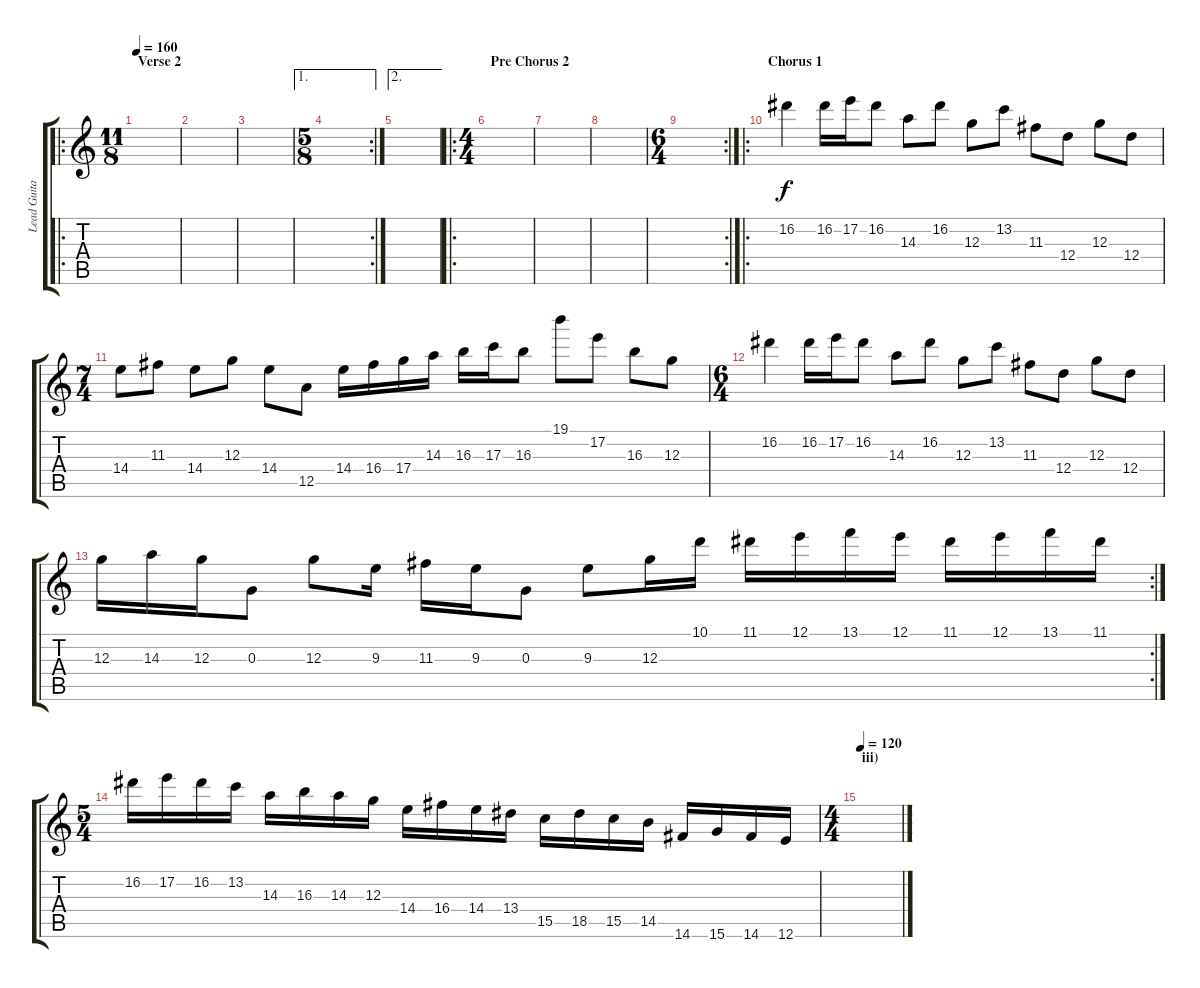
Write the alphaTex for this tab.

\track ("Lead Guitar Harmonies" "Lead Guita") {instrument distortionguitar}
\staff {score tabs}
\tuning (E4 B3 G3 D3 A2 E2) {hide}
\ro
\ts (11 8)
\section ("" "Verse 2")
\tempo 160
\clef g2
\ks c
|
|
|
\ae 1
\rc 2
\ts (5 8)
|
\ae 2
|
\ro
\ts (4 4)
\section ("" "Pre Chorus 2")
|
|
|
\rc 2
\ts (6 4)
|
\ro
\section ("" "Chorus 1")
16.2.4 16.2.16 17.2.16 16.2.8 14.3.8 16.2.8 12.3.8 13.2.8 11.3.8 12.4.8 12.3.8 12.4.8 |
\ts (7 4)
14.4.8 11.3.8 14.4.8 12.3.8 14.4.8 12.5.8 14.4.16 16.4.16 17.4.16 14.3.16 16.3.16 17.3.16 16.3.8 19.1.8 17.2.8 16.3.8 12.3.8 |
\ts (6 4)
16.2.4 16.2.16 17.2.16 16.2.8 14.3.8 16.2.8 12.3.8 13.2.8 11.3.8 12.4.8 12.3.8 12.4.8 |
\rc 2
12.3.16 14.3.16 12.3.16 0.3.8 12.3.8 9.3.16 11.3.16 9.3.16 0.3.8 9.3.8 12.3.16 10.1.16 11.1.16 12.1.16 13.1.16 12.1.16 11.1.16 12.1.16 13.1.16 11.1.16 |
\ts (5 4)
16.2.16 17.2.16 16.2.16 13.2.16 14.3.16 16.3.16 14.3.16 12.3.16 14.4.16 16.4.16 14.4.16 13.4.16 15.5.16 18.5.16 15.5.16 14.5.16 14.6.16 15.6.16 14.6.16 12.6.16 |
\ts (4 4)
\section ("" "iii) ")
\tempo 120
